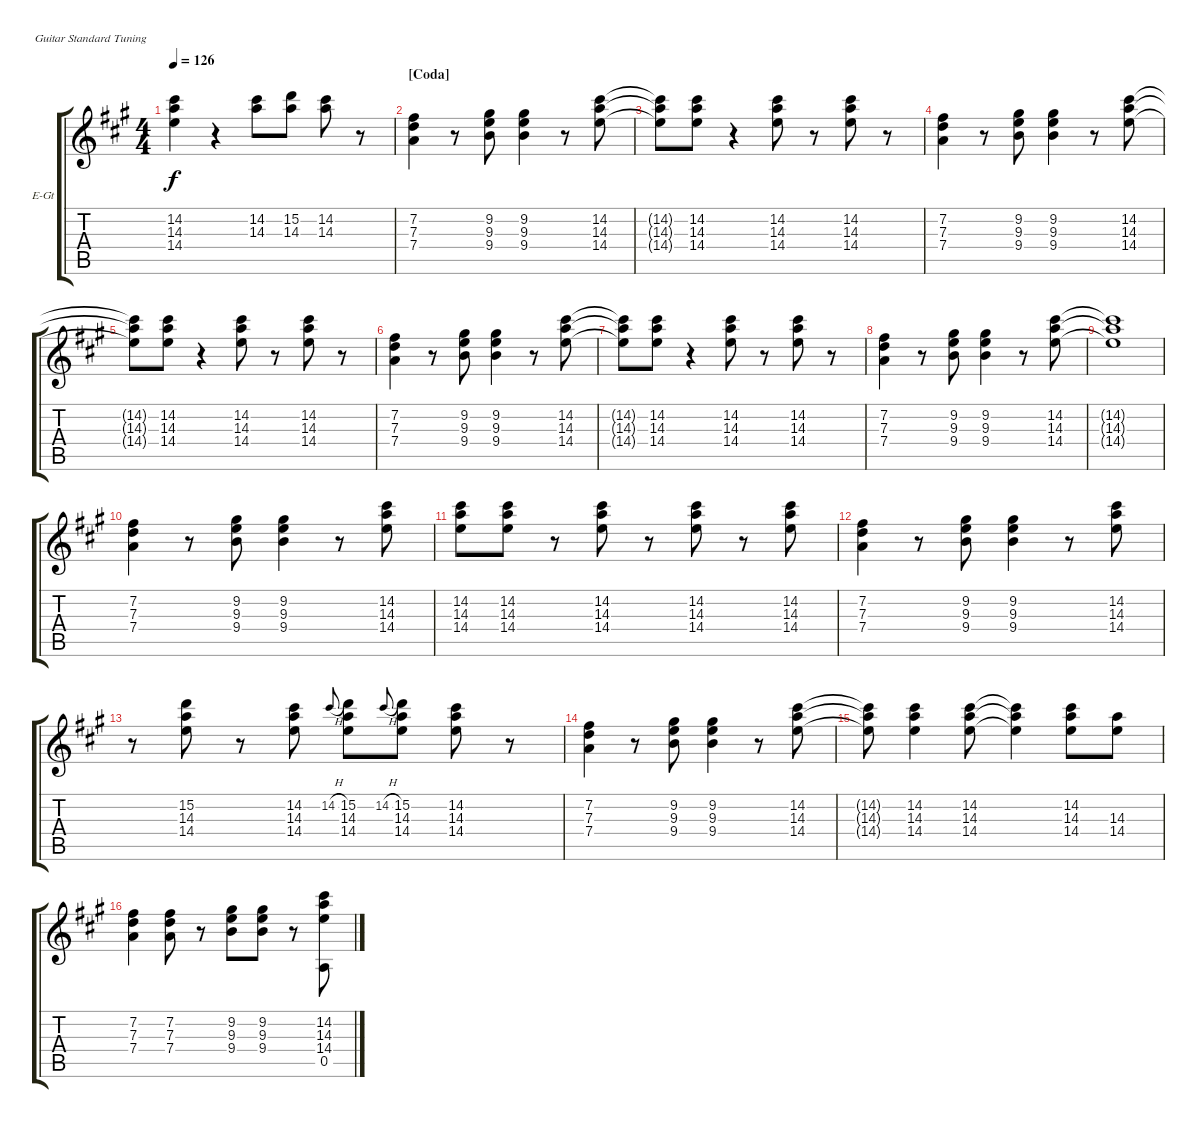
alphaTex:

\defaultSystemsLayout 4
\bracketExtendMode groupsimilarinstruments
\firstSystemTrackNameOrientation horizontal
\otherSystemsTrackNameOrientation horizontal
\track ("Guitar" "E-Gt") {instrument overdrivenguitar}
\staff {score tabs}
\tuning (E4 B3 G3 D3 A2 E2)
\ts (4 4)
\tempo 126
\clef g2
\ks a
(14.2{t} 14.3{t} 14.4{t}).4{dy f} r.4 (14.3 14.2).8 (14.3 15.2).8 (14.3 14.2).8 r.8 |
\section ("" "[Coda]")
(7.2 7.3 7.4).4 r.8 (9.4 9.3 9.2).8 (9.2 9.3 9.4).4 r.8 (14.4 14.3 14.2).8 |
(14.2{t} 14.3{t} 14.4{t}).8 (14.4 14.3 14.2).8 r.4 (14.2 14.3 14.4).8 r.8 (14.4 14.3 14.2).8 r.8 |
(7.2 7.3 7.4).4 r.8 (9.4 9.3 9.2).8 (9.2 9.3 9.4).4 r.8 (14.4 14.3 14.2).8 |
(14.2{t} 14.3{t} 14.4{t}).8 (14.4 14.3 14.2).8 r.4 (14.2 14.3 14.4).8 r.8 (14.4 14.3 14.2).8 r.8 |
(7.2 7.3 7.4).4 r.8 (9.4 9.3 9.2).8 (9.2 9.3 9.4).4 r.8 (14.4 14.3 14.2).8 |
(14.2{t} 14.3{t} 14.4{t}).8 (14.4 14.3 14.2).8 r.4 (14.2 14.3 14.4).8 r.8 (14.4 14.3 14.2).8 r.8 |
(7.2 7.3 7.4).4 r.8 (9.4 9.3 9.2).8 (9.2 9.3 9.4).4 r.8 (14.4 14.3 14.2).8 |
(14.2{t} 14.3{t} 14.4{t}).1 |
(7.2 7.3 7.4).4 r.8 (9.4 9.3 9.2).8 (9.2 9.3 9.4).4 r.8 (14.4 14.3 14.2).8 |
(14.4 14.3 14.2).8 (14.4 14.3 14.2).8 r.8 (14.2 14.3 14.4).8 r.8 (14.4 14.3 14.2).8 r.8 (14.4 14.3 14.2).8 |
(7.2 7.3 7.4).4 r.8 (9.4 9.3 9.2).8 (9.2 9.3 9.4).4 r.8 (14.4 14.3 14.2).8 |
r.8 (14.4 14.3 15.2).8 r.8 (14.2 14.3 14.4).8 14.2{h}.8{gr onbeat} (15.2 14.3 14.4).8 14.2{h}.8{gr onbeat} (14.4 14.3 15.2).8 (14.2 14.3 14.4).8 r.8 |
(7.2 7.3 7.4).4 r.8 (9.4 9.3 9.2).8 (9.2 9.3 9.4).4 r.8 (14.4 14.3 14.2).8 |
(14.2{t} 14.3{t} 14.4{t}).8 (14.4 14.3 14.2).4 (14.2 14.3 14.4).8 (14.4{t} 14.3{t} 14.2{t}).4 (14.4 14.3 14.2).8 (14.4 14.3).8 |
(7.4 7.3 7.2).4 (7.2 7.3 7.4).8 r.8 (9.4 9.3 9.2).8 (9.2 9.3 9.4).8 r.8 (0.5 14.4 14.3 14.2).8
